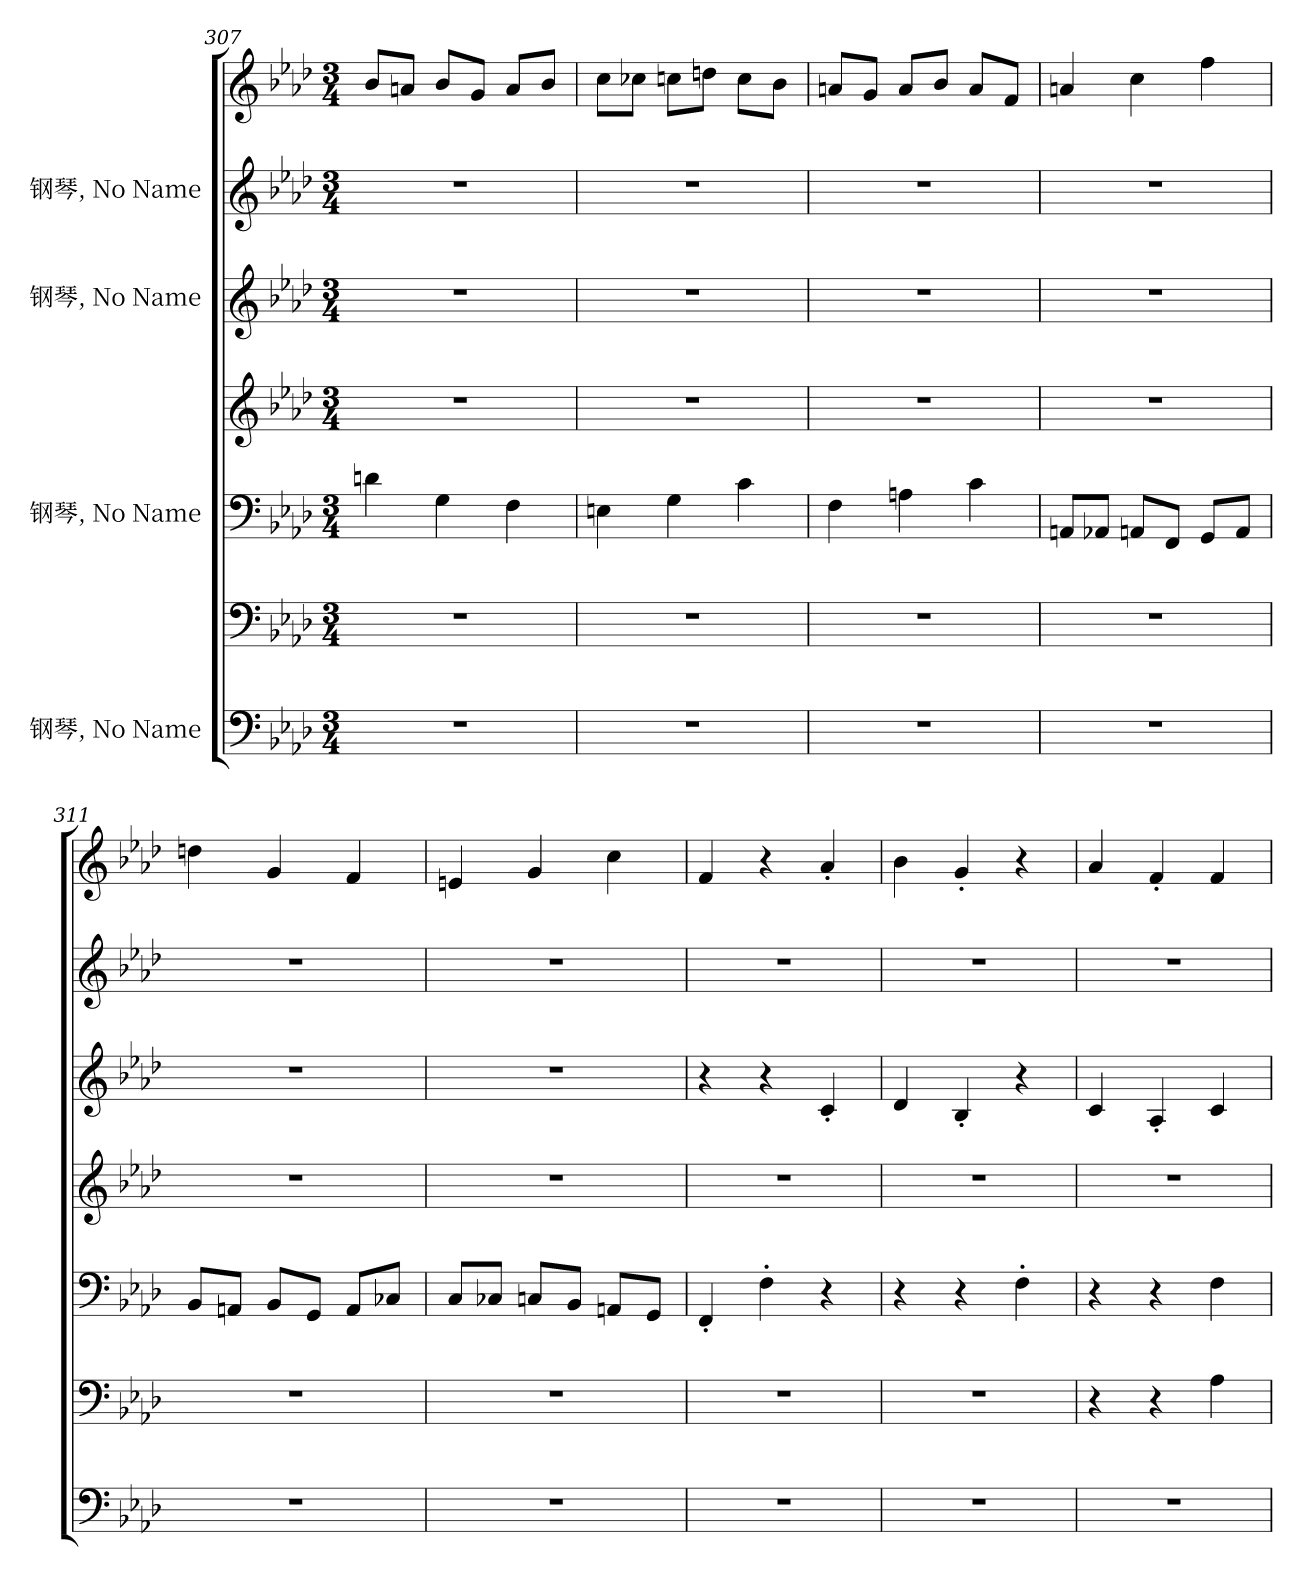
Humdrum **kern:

**kern	**kern	**kern	**kern	**kern	**kern	**kern
*part4	*part4	*part3	*part3	*part2	*part1	*part1
*staff7	*staff6	*staff5	*staff4	*staff3	*staff2	*staff1
*I"钢琴, No Name	*	*I"钢琴, No Name	*	*I"钢琴, No Name	*I"钢琴, No Name	*
*clefF4	*clefF4	*clefF4	*clefG2	*clefG2	*clefG2	*clefG2
*k[b-e-a-d-]	*k[b-e-a-d-]	*k[b-e-a-d-]	*k[b-e-a-d-]	*k[b-e-a-d-]	*k[b-e-a-d-]	*k[b-e-a-d-]
*M3/4	*M3/4	*M3/4	*M3/4	*M3/4	*M3/4	*M3/4
=307	=307	=307	=307	=307	=307	=307
2.r	2.r	4dn\	2.r	2.r	2.r	8b-/L
.	.	.	.	.	.	8an/J
.	.	4G\	.	.	.	8b-/L
.	.	.	.	.	.	8g/J
.	.	4F\	.	.	.	8a/L
.	.	.	.	.	.	8b-/J
=308	=308	=308	=308	=308	=308	=308
2.r	2.r	4En\	2.r	2.r	2.r	8cc\L
.	.	.	.	.	.	8cc-X\J
.	.	4G\	.	.	.	8ccn\L
.	.	.	.	.	.	8ddn\J
.	.	4c\	.	.	.	8cc\L
.	.	.	.	.	.	8b-\J
=309	=309	=309	=309	=309	=309	=309
2.r	2.r	4F\	2.r	2.r	2.r	8an/L
.	.	.	.	.	.	8g/J
.	.	4An\	.	.	.	8a/L
.	.	.	.	.	.	8b-/J
.	.	4c\	.	.	.	8a/L
.	.	.	.	.	.	8f/J
=310	=310	=310	=310	=310	=310	=310
*	*	*	*	*	*	*MM197
2.r	2.r	8AAn/L	2.r	2.r	2.r	4an/
.	.	8AA-X/J	.	.	.	.
.	.	8AAn/L	.	.	.	4cc\
.	.	8FF/J	.	.	.	.
.	.	8GG/L	.	.	.	4ff\
.	.	8AA/J	.	.	.	.
!!LO:PB:g=z
=311	=311	=311	=311	=311	=311	=311
2.r	2.r	8BB-/L	2.r	2.r	2.r	4ddn\
.	.	8AAn/J	.	.	.	.
.	.	8BB-/L	.	.	.	4g/
.	.	8GG/J	.	.	.	.
.	.	8AA/L	.	.	.	4f/
.	.	8C-X/J	.	.	.	.
=312	=312	=312	=312	=312	=312	=312
2.r	2.r	8C/L	2.r	2.r	2.r	4en/
.	.	8C-X/J	.	.	.	.
.	.	8Cn/L	.	.	.	4g/
.	.	8BB-/J	.	.	.	.
.	.	8AAn/L	.	.	.	4cc\
.	.	8GG/J	.	.	.	.
=313	=313	=313	=313	=313	=313	=313
2.r	2.r	4FF'/	2.r	4r	2.r	4f/
*	*	*	*	*	*	*MM176
.	.	4F'\	.	4r	.	4r
*	*	*	*	*	*	*MM194
.	.	4r	.	4c'/	.	4a-'/
=314	=314	=314	=314	=314	=314	=314
*	*	*	*	*	*	*MM194
2.r	2.r	4r	2.r	4d-/	2.r	4b-\
.	.	4r	.	4B-'/	.	4g'/
.	.	4F'\	.	4r	.	4r
=315	=315	=315	=315	=315	=315	=315
*	*	*	*	*	*	*MM194
2.r	4r	4r	2.r	4c/	2.r	4a-/
.	4r	4r	.	4A-'/	.	4f'/
.	4A-\	4F\	.	4c/	.	4f/
=	=	=	=	=	=	=
*-	*-	*-	*-	*-	*-	*-
